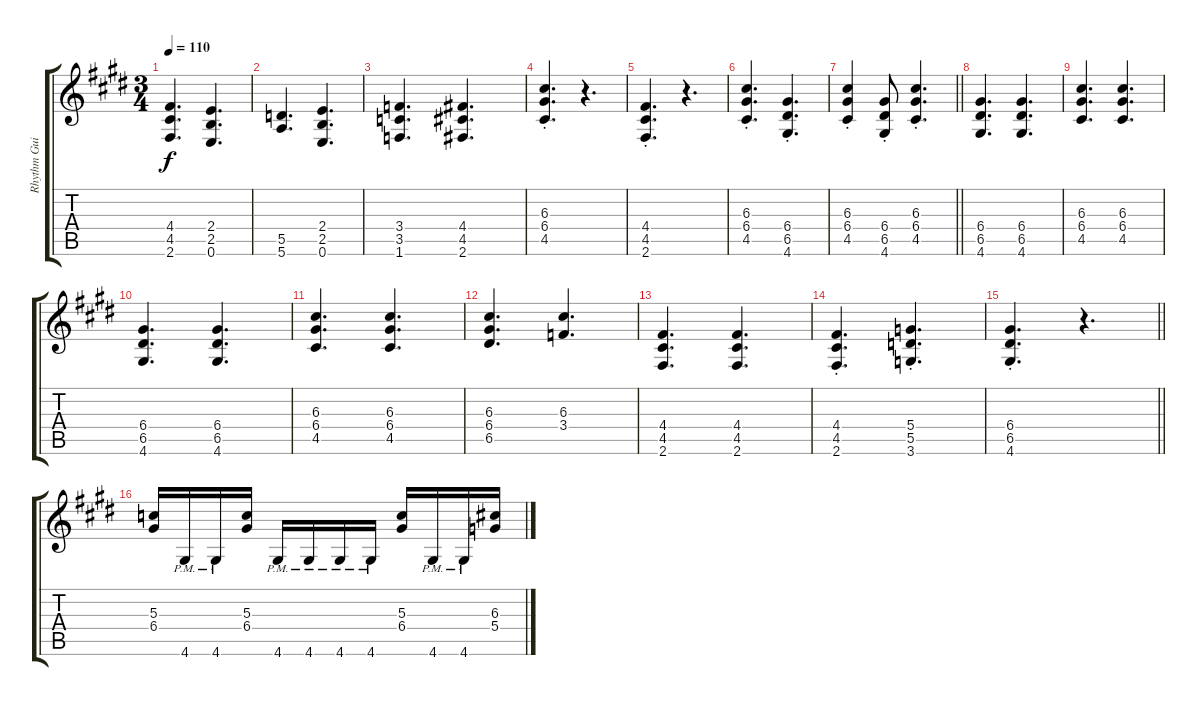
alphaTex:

\track ("Rhythm Guitar" "Rhythm Gui") {instrument overdrivenguitar}
\staff {score tabs}
\tuning (E4 B3 G3 D3 A2 E2) {hide}
\ts (3 4)
\tempo 110
\clef g2
\ks c#minor
(4.4 4.5 2.6).4{d dy f} (2.4 2.5 0.6).4{d} |
(5.5 5.6).4{d} (2.4 2.5 0.6).4{d} |
(3.4 3.5 1.6).4{d} (4.4 4.5 2.6).4{d} |
(6.3{st} 6.4{st} 4.5{st}).4{d} r.4{d} |
(4.4{st} 4.5{st} 2.6{st}).4{d} r.4{d} |
(6.3{st} 6.4{st} 4.5{st}).4{d} (6.4{st} 6.5{st} 4.6{st}).4{d} |
\barLineRight lightlight
(6.3{st} 6.4{st} 4.5{st}).4 (6.4{st} 6.5{st} 4.6{st}).8 (6.3{st} 6.4{st} 4.5{st}).4{d} |
(6.4 6.5 4.6).4{d} (6.4 6.5 4.6).4{d} |
(6.3 6.4 4.5).4{d} (6.3 6.4 4.5).4{d} |
(6.4 6.5 4.6).4{d} (6.4 6.5 4.6).4{d} |
(6.3 6.4 4.5).4{d} (6.3 6.4 4.5).4{d} |
(6.3 6.4 6.5).4{d} (6.3 3.4).4{d} |
(4.4 4.5 2.6).4{d} (4.4 4.5 2.6).4{d} |
(4.4{st} 4.5{st} 2.6{st}).4{d} (5.4{st} 5.5{st} 3.6{st}).4{d} |
\barLineRight lightlight
(6.4{st} 6.5{st} 4.6{st}).4{d} r.4{d} |
(5.3 6.4).16 4.6{pm}.16 4.6{pm}.16 (5.3 6.4).16 4.6{pm}.16 4.6{pm}.16 4.6{pm}.16 4.6{pm}.16 (5.3 6.4).16 4.6{pm}.16 4.6{pm}.16 (6.3 5.4).16
